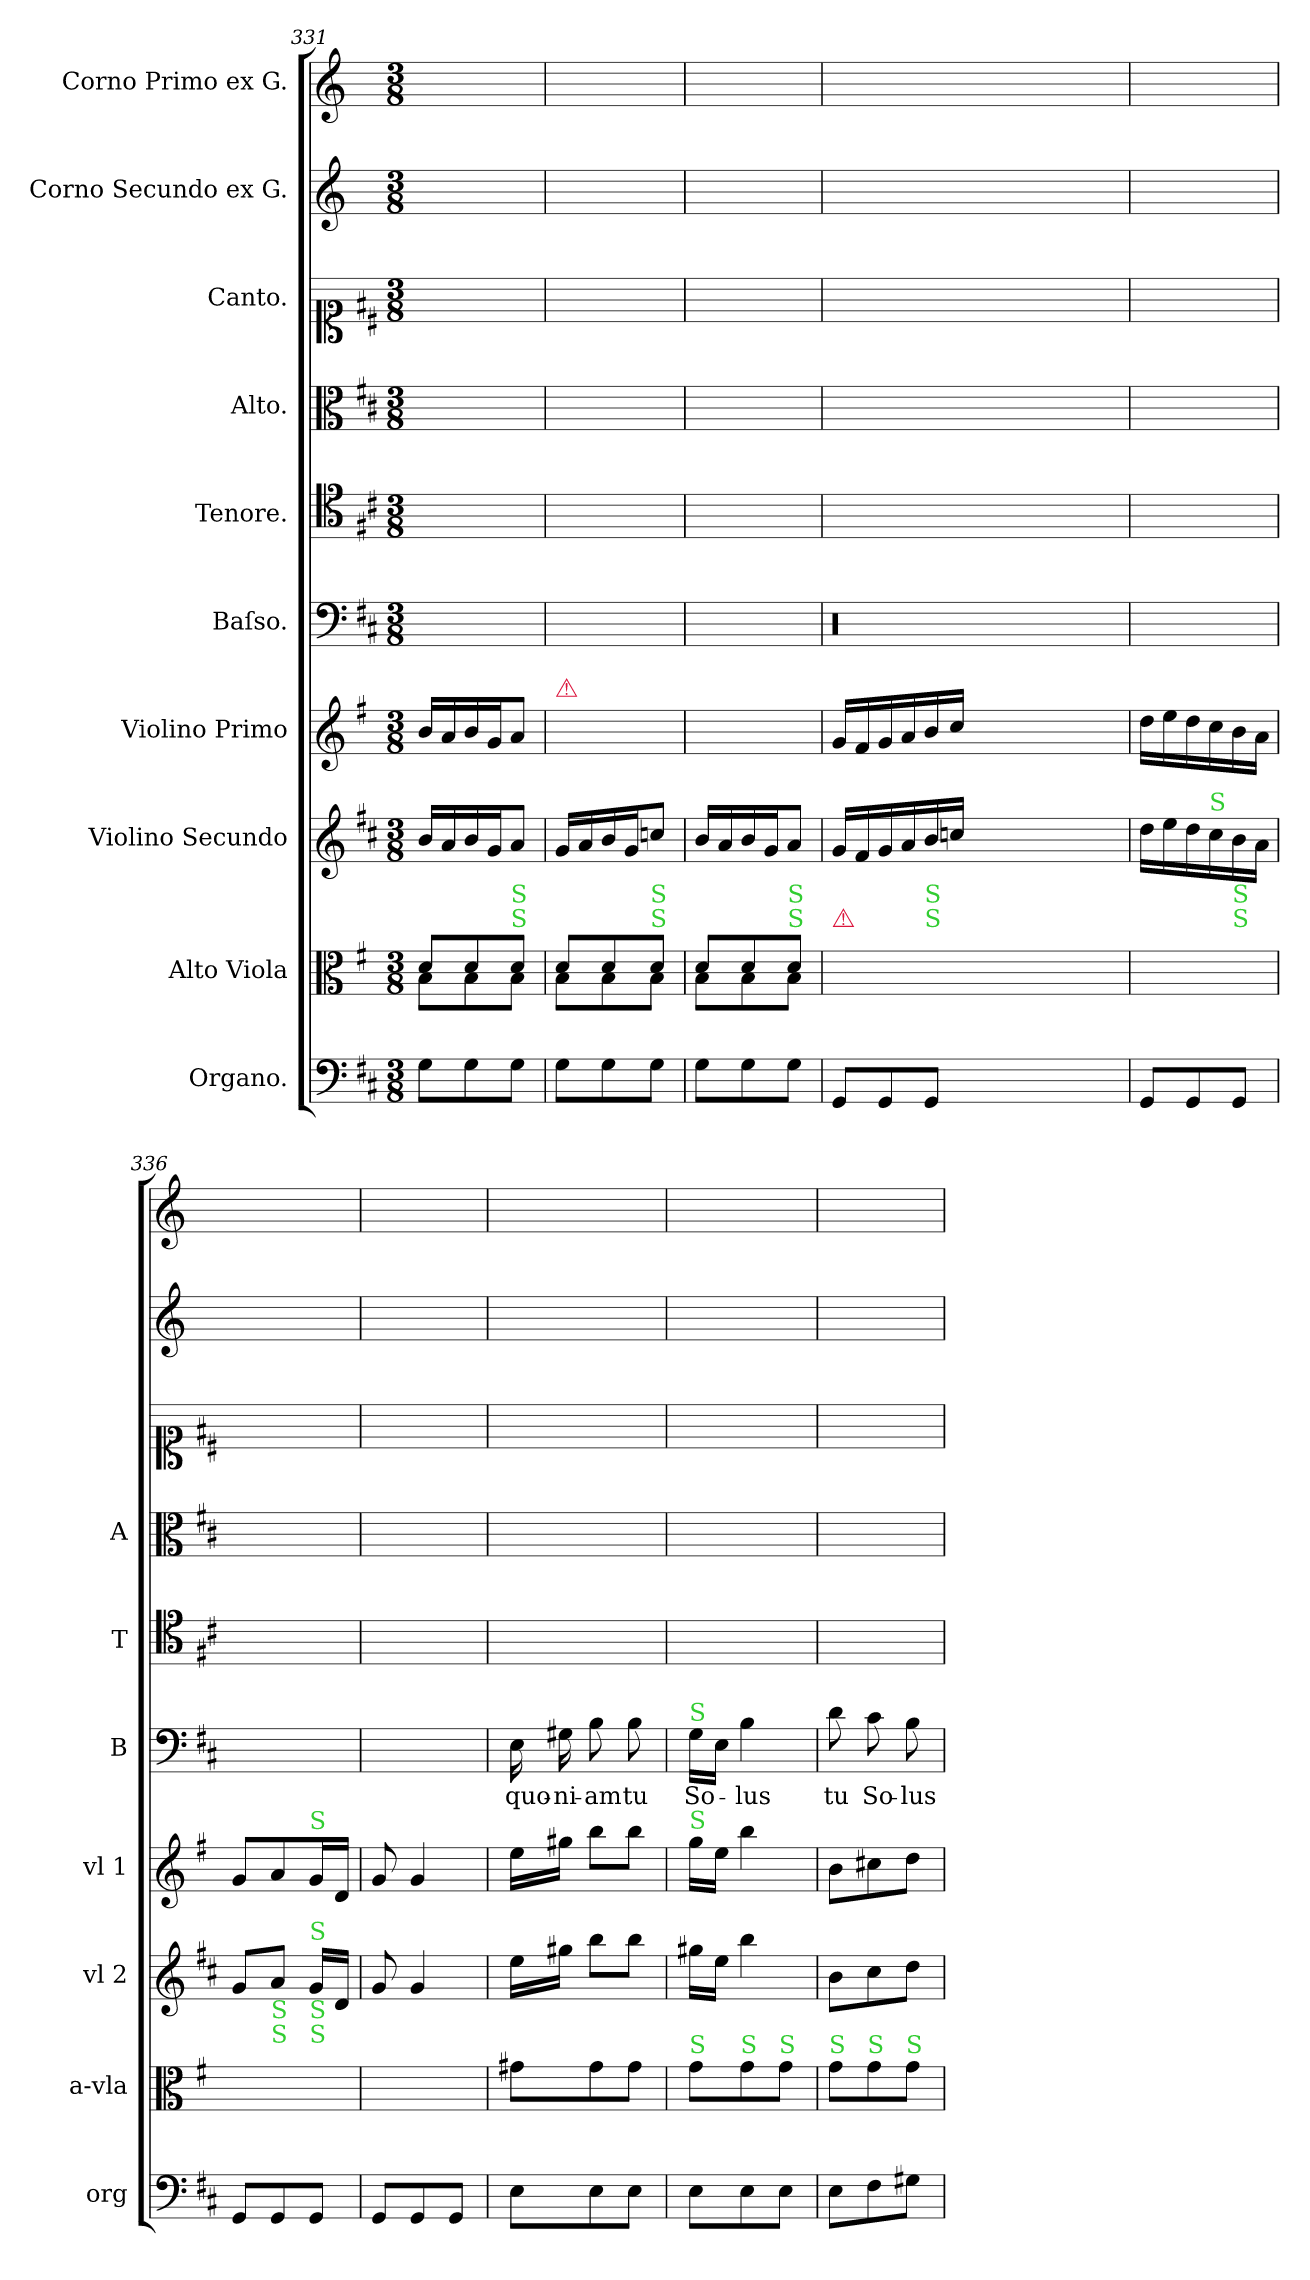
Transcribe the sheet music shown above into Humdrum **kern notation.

**kern	**kern	**kern	**kern	**kern	**text	**kern	**kern	**kern	**kern	**kern
*part10	*part9	*part8	*part7	*part6	*part6	*part5	*part4	*part3	*part2	*part1
*staff10	*staff9	*staff8	*staff7	*staff6	*staff6	*staff5	*staff4	*staff3	*staff2	*staff1
*I"Organo.	*I"Alto Viola	*I"Violino Secundo	*I"Violino Primo	*I"Baſso.	*	*I"Tenore.	*I"Alto.	*I"Canto.	*I"Corno Secundo ex G.	*I"Corno Primo ex G.
*I'org	*I'a-vla	*I'vl 2	*I'vl 1	*I'B	*	*I'T	*I'A	*	*	*
*clefF4	*clefC3	*clefG2	*clefG2	*clefF4	*	*clefC4	*clefC3	*clefC1	*clefG2	*clefG2
*	*	*	*	*	*	*	*	*	*ITrd3c5	*ITrd3c5
*k[f#c#]	*k[f#]	*k[f#c#]	*k[f#]	*k[f#c#]	*	*k[f#c#]	*k[f#c#]	*k[f#c#]	*k[f#]	*k[f#]
*M3/8	*M3/8	*M3/8	*M3/8	*M3/8	*	*M3/8	*M3/8	*M3/8	*M3/8	*M3/8
=331	=331	=331	=331	=331	=331	=331	=331	=331	=331	=331
*	*^	*	*	*	*	*	*	*	*	*
8G\L	8d/L	8B\L	16b/LL	16b/LL	4.ryy	.	4.ryy	4.ryy	4.ryy	4.ryy	4.ryy
.	.	.	16a/	16a/	.	.	.	.	.	.	.
8G\	8d/	8B\	16b/	16b/	.	.	.	.	.	.	.
.	.	.	16g/J	16g/J	.	.	.	.	.	.	.
!	!LO:TX:a:color=limegreen:t=S	!	!	!	!	!	!	!	!	!	!
!	!LO:TX:a:color=limegreen:t=S	!	!	!	!	!	!	!	!	!	!
8G\J	8d/J	8B\J	8a/J	8a/J	.	.	.	.	.	.	.
=332	=332	=332	=332	=332	=332	=332	=332	=332	=332	=332	=332
!	!	!	!	!LO:TX:a:color=crimson:t=⚠	!	!	!	!	!	!	!
8G\L	8d/L	8B\L	16g/LL	16g/LLyy	4.ryy	.	4.ryy	4.ryy	4.ryy	4.ryy	4.ryy
.	.	.	16a/	16a/yy	.	.	.	.	.	.	.
8G\	8d/	8B\	16b/	16b/yy	.	.	.	.	.	.	.
.	.	.	16g/J	16g/Jyy	.	.	.	.	.	.	.
!	!LO:TX:a:color=limegreen:t=S	!	!	!	!	!	!	!	!	!	!
!	!LO:TX:a:color=limegreen:t=S	!	!	!	!	!	!	!	!	!	!
8G\J	8d/J	8B\J	8ccn/J	8ccn/Jyy	.	.	.	.	.	.	.
=333	=333	=333	=333	=333	=333	=333	=333	=333	=333	=333	=333
8G\L	8d/L	8B\L	16b/LL	16b/LLyy	4.ryy	.	4.ryy	4.ryy	4.ryy	4.ryy	4.ryy
.	.	.	16a/	16a/yy	.	.	.	.	.	.	.
8G\	8d/	8B\	16b/	16b/yy	.	.	.	.	.	.	.
.	.	.	16g/J	16g/Jyy	.	.	.	.	.	.	.
!	!LO:TX:a:color=limegreen:t=S	!	!	!	!	!	!	!	!	!	!
!	!LO:TX:a:color=limegreen:t=S	!	!	!	!	!	!	!	!	!	!
8G\J	8d/J	8B\J	8a/J	8a/Jyy	.	.	.	.	.	.	.
=334	=334	=334	=334	=334	=334	=334	=334	=334	=334	=334	=334
!	!LO:TX:a:color=crimson:t=⚠	!	!	!	!	!	!	!	!	!	!
!	!	!	!	!	!LO:N:vis=00	!	!	!	!	!	!
8GG/L	8d/Lyy	8B\Lyy	16g/LL	16g/LL	1.r	.	4.ryy	4.ryy	4.ryy	4.ryy	4.ryy
.	.	.	16f#/	16f#/	.	.	.	.	.	.	.
8GG/	8d/yy	8B\yy	16g/	16g/	.	.	.	.	.	.	.
.	.	.	16a/	16a/	.	.	.	.	.	.	.
!	!LO:TX:a:color=limegreen:t=S	!	!	!	!	!	!	!	!	!	!
!	!LO:TX:a:color=limegreen:t=S	!	!	!	!	!	!	!	!	!	!
8GG/J	8d/Jyy	8B\Jyy	16b/	16b/	.	.	.	.	.	.	.
.	.	.	16ccn/JJ	16cc/JJ	.	.	.	.	.	.	.
1ryy	1ryy	1ryy	1ryy	1ryy	.	.	1ryy	1ryy	1ryy	1ryy	1ryy
8ryy	8ryy	8ryy	8ryy	8ryy	.	.	8ryy	8ryy	8ryy	8ryy	8ryy
=335	=335	=335	=335	=335	=335	=335	=335	=335	=335	=335	=335
8GG/L	8d/Lyy	8B\Lyy	16dd\LL	16dd\LL	4.ryy	.	4.ryy	4.ryy	4.ryy	4.ryy	4.ryy
.	.	.	16ee\	16ee\	.	.	.	.	.	.	.
8GG/	8d/yy	8B\yy	16dd\	16dd\	.	.	.	.	.	.	.
!	!	!	!LO:TX:a:color=limegreen:t=S	!	!	!	!	!	!	!	!
.	.	.	16cc#\	16cc\	.	.	.	.	.	.	.
!	!LO:TX:a:color=limegreen:t=S	!	!	!	!	!	!	!	!	!	!
!	!LO:TX:a:color=limegreen:t=S	!	!	!	!	!	!	!	!	!	!
8GG/J	8d/Jyy	8B\Jyy	16b\	16b\	.	.	.	.	.	.	.
.	.	.	16a\JJ	16a\JJ	.	.	.	.	.	.	.
=336	=336	=336	=336	=336	=336	=336	=336	=336	=336	=336	=336
8GG/L	8d/Lyy	8B\Lyy	8g/L	8g/L	4.ryy	.	4.ryy	4.ryy	4.ryy	4.ryy	4.ryy
!	!LO:TX:a:color=limegreen:t=S	!	!	!	!	!	!	!	!	!	!
!	!LO:TX:a:color=limegreen:t=S	!	!	!	!	!	!	!	!	!	!
8GG/	8d/yy	8B\yy	8a/J	8a/	.	.	.	.	.	.	.
!	!	!	!	!LO:TX:a:color=limegreen:t=S	!	!	!	!	!	!	!
!	!	!	!LO:TX:a:color=limegreen:t=S	!	!	!	!	!	!	!	!
!	!LO:TX:a:color=limegreen:t=S	!	!	!	!	!	!	!	!	!	!
!	!LO:TX:a:color=limegreen:t=S	!	!	!	!	!	!	!	!	!	!
8GG/J	8d/Jyy	8B\Jyy	16g/LL	16g/L	.	.	.	.	.	.	.
.	.	.	16d/JJ	16d/JJ	.	.	.	.	.	.	.
=337	=337	=337	=337	=337	=337	=337	=337	=337	=337	=337	=337
8GG/L	8d/Lyy	8B\Lyy	8g/	8g/	4.ryy	.	4.ryy	4.ryy	4.ryy	4.ryy	4.ryy
8GG/	8d/yy	8B\yy	4g/	4g/	.	.	.	.	.	.	.
8GG/J	8d/Jyy	8B\Jyy	.	.	.	.	.	.	.	.	.
*	*v	*v	*	*	*	*	*	*	*	*	*
=338	=338	=338	=338	=338	=338	=338	=338	=338	=338	=338
8E\L	8g#X\L	16ee\LL	16ee\LL	16E\	quo-	4.ryy	4.ryy	4.ryy	4.ryy	4.ryy
.	.	16gg#X\JJ	16gg#X\JJ	16G#X\	-ni-	.	.	.	.	.
8E\	8g#\	8bb\L	8bb\L	8B\	-am	.	.	.	.	.
8E\J	8g#\J	8bb\J	8bb\J	8B\	tu	.	.	.	.	.
=339	=339	=339	=339	=339	=339	=339	=339	=339	=339	=339
!	!	!	!	!LO:TX:a:color=limegreen:t=S	!	!	!	!	!	!
!	!	!	!LO:TX:a:color=limegreen:t=S	!	!	!	!	!	!	!
!	!LO:TX:a:color=limegreen:t=S	!	!	!	!	!	!	!	!	!
8E\L	8g\L	16gg#X\LL	16gg\LL	16G\LL	So-	4.ryy	4.ryy	4.ryy	4.ryy	4.ryy
.	.	16ee\JJ	16ee\JJ	16E\JJ	.	.	.	.	.	.
!	!LO:TX:a:color=limegreen:t=S	!	!	!	!	!	!	!	!	!
8E\	8g\	4bb\	4bb\	4B\	-lus	.	.	.	.	.
!	!LO:TX:a:color=limegreen:t=S	!	!	!	!	!	!	!	!	!
8E\J	8g\J	.	.	.	.	.	.	.	.	.
=340	=340	=340	=340	=340	=340	=340	=340	=340	=340	=340
!	!LO:TX:a:color=limegreen:t=S	!	!	!	!	!	!	!	!	!
8E\L	8g\L	8b\L	8b\L	8d\	tu	4.ryy	4.ryy	4.ryy	4.ryy	4.ryy
!	!LO:TX:a:color=limegreen:t=S	!	!	!	!	!	!	!	!	!
8F#\	8g\	8cc#\	8cc#X\	8c#\	So-	.	.	.	.	.
!	!LO:TX:a:color=limegreen:t=S	!	!	!	!	!	!	!	!	!
8G#X\J	8g\J	8dd\J	8dd\J	8B\	-lus	.	.	.	.	.
=	=	=	=	=	=	=	=	=	=	=
*-	*-	*-	*-	*-	*-	*-	*-	*-	*-	*-
